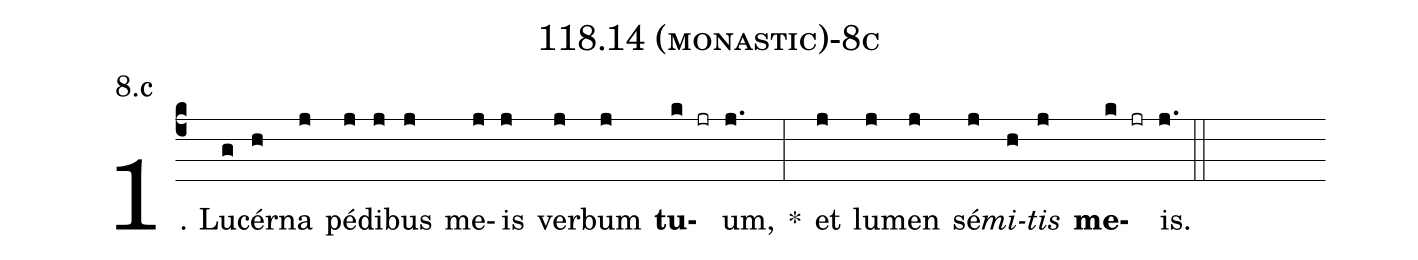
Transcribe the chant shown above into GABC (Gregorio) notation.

name: 118.14 (monastic)-8c;
annotation: 8.c;
%%
(c4)1. Lu(g)cér(h)na(j) pé(j)di(j)bus(j) me(j)is(j) ver(j)bum(j) <b>tu</b>(k jr)um,(j.) *(:) et(j) lu(j)men(j) sé(j)<i>mi</i>(h)<i>tis</i>(j) <b>me</b>(k jr)is.(j.) (::)
